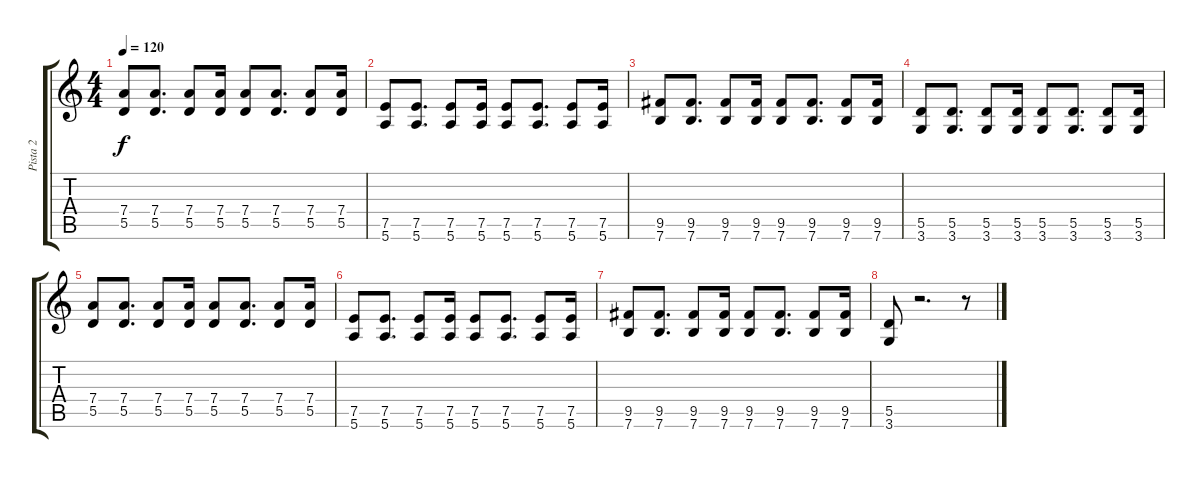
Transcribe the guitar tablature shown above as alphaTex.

\track ("Pista 2" "Pista 2") {instrument distortionguitar}
\staff {score tabs}
\tuning (E4 B3 G3 D3 A2 E2) {hide}
\ts (4 4)
\tempo 120
\clef g2
\ks c
(7.4 5.5).8{dy f} (7.4 5.5).8{d} (7.4 5.5).8 (7.4 5.5).16 (7.4 5.5).8 (7.4 5.5).8{d} (7.4 5.5).8 (7.4 5.5).16 |
(7.5 5.6).8 (7.5 5.6).8{d} (7.5 5.6).8 (7.5 5.6).16 (7.5 5.6).8 (7.5 5.6).8{d} (7.5 5.6).8 (7.5 5.6).16 |
(9.5 7.6).8 (9.5 7.6).8{d} (9.5 7.6).8 (9.5 7.6).16 (9.5 7.6).8 (9.5 7.6).8{d} (9.5 7.6).8 (9.5 7.6).16 |
(5.5 3.6).8 (5.5 3.6).8{d} (5.5 3.6).8 (5.5 3.6).16 (5.5 3.6).8 (5.5 3.6).8{d} (5.5 3.6).8 (5.5 3.6).16 |
(7.4 5.5).8 (7.4 5.5).8{d} (7.4 5.5).8 (7.4 5.5).16 (7.4 5.5).8 (7.4 5.5).8{d} (7.4 5.5).8 (7.4 5.5).16 |
(7.5 5.6).8 (7.5 5.6).8{d} (7.5 5.6).8 (7.5 5.6).16 (7.5 5.6).8 (7.5 5.6).8{d} (7.5 5.6).8 (7.5 5.6).16 |
(9.5 7.6).8 (9.5 7.6).8{d} (9.5 7.6).8 (9.5 7.6).16 (9.5 7.6).8 (9.5 7.6).8{d} (9.5 7.6).8 (9.5 7.6).16 |
(5.5 3.6).8 r.2{d} r.8
